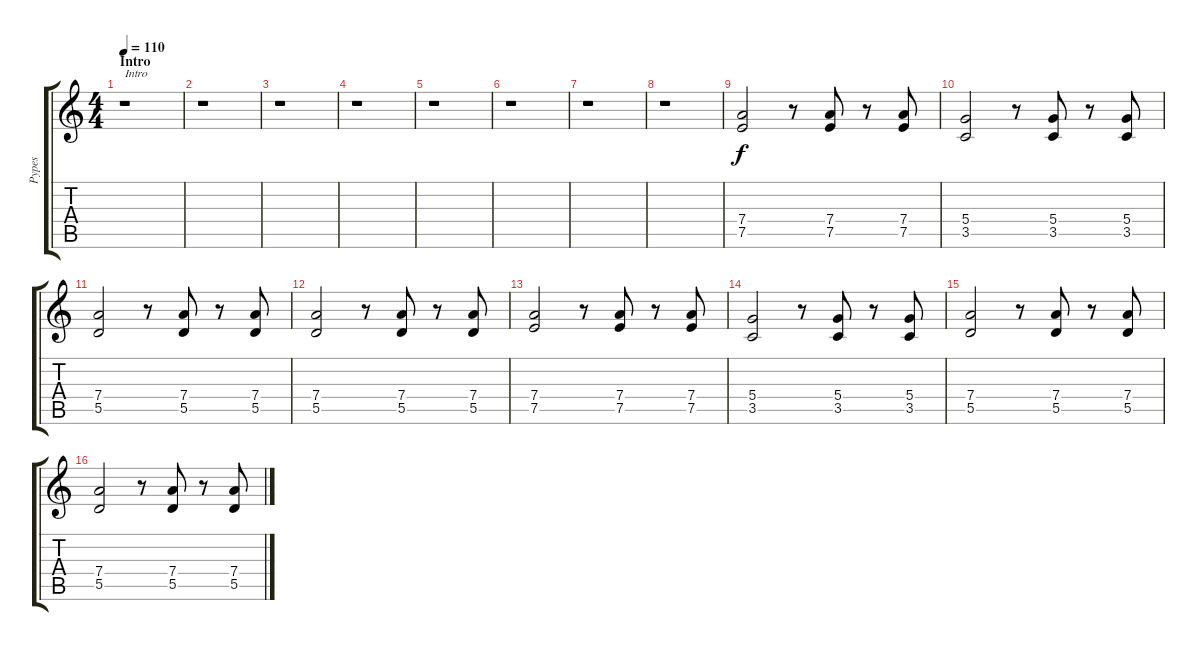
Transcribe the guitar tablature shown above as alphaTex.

\track ("Pypes" "Pypes") {instrument distortionguitar}
\staff {score tabs}
\tuning (E4 B3 G3 D3 A2 E2) {hide}
\ts (4 4)
\section ("" "Intro")
\tempo 110
\clef g2
\ks c
r.1{txt "Intro" dy f instrument distortionguitar} |
r.1 |
r.1 |
r.1 |
r.1 |
r.1 |
r.1 |
r.1 |
(7.4 7.5).2 r.8 (7.4 7.5).8 r.8 (7.4 7.5).8 |
(5.4 3.5).2 r.8 (5.4 3.5).8 r.8 (5.4 3.5).8 |
(7.4 5.5).2 r.8 (7.4 5.5).8 r.8 (7.4 5.5).8 |
(7.4 5.5).2 r.8 (7.4 5.5).8 r.8 (7.4 5.5).8 |
(7.4 7.5).2 r.8 (7.4 7.5).8 r.8 (7.4 7.5).8 |
(5.4 3.5).2 r.8 (5.4 3.5).8 r.8 (5.4 3.5).8 |
(7.4 5.5).2 r.8 (7.4 5.5).8 r.8 (7.4 5.5).8 |
(7.4 5.5).2 r.8 (7.4 5.5).8 r.8 (7.4 5.5).8
